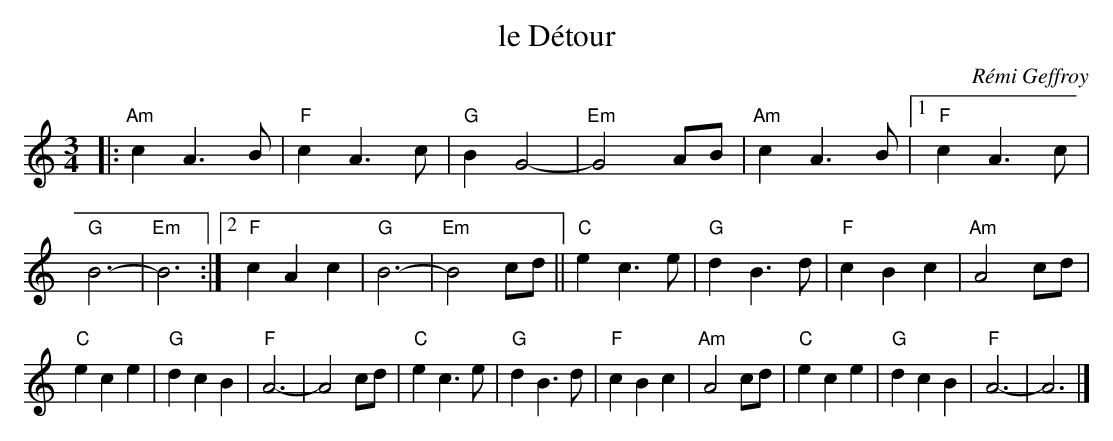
X:1
T: le D\'etour
C: R\'emi Geffroy
M: 3/4
L: 1/8
K: Am
|:\
"Am"c2 A3 B | "F"c2 A3 c |\
"G"B2 G4- | "Em"G4 AB | "Am"c2 A3 B |\
[1 "F"c2 A3 c | "G"B6- | "Em"B6 :|\
[2 "F"c2 A2 c2 | "G"B6- | "Em"B4 cd ||\
"C"e2 c3 e | "G"d2 B3 d |\
"F"c2 B2 c2 | "Am"A4 cd |
"C"e2 c2 e2 | "G"d2 c2 B2 |\
"F"A6- | A4 cd |\
"C"e2 c3 e | "G"d2 B3 d |\
"F"c2 B2 c2 | "Am"A4 cd |\
"C"e2 c2 e2 | "G"d2 c2 B2 |\
"F"A6- | A6 |]
